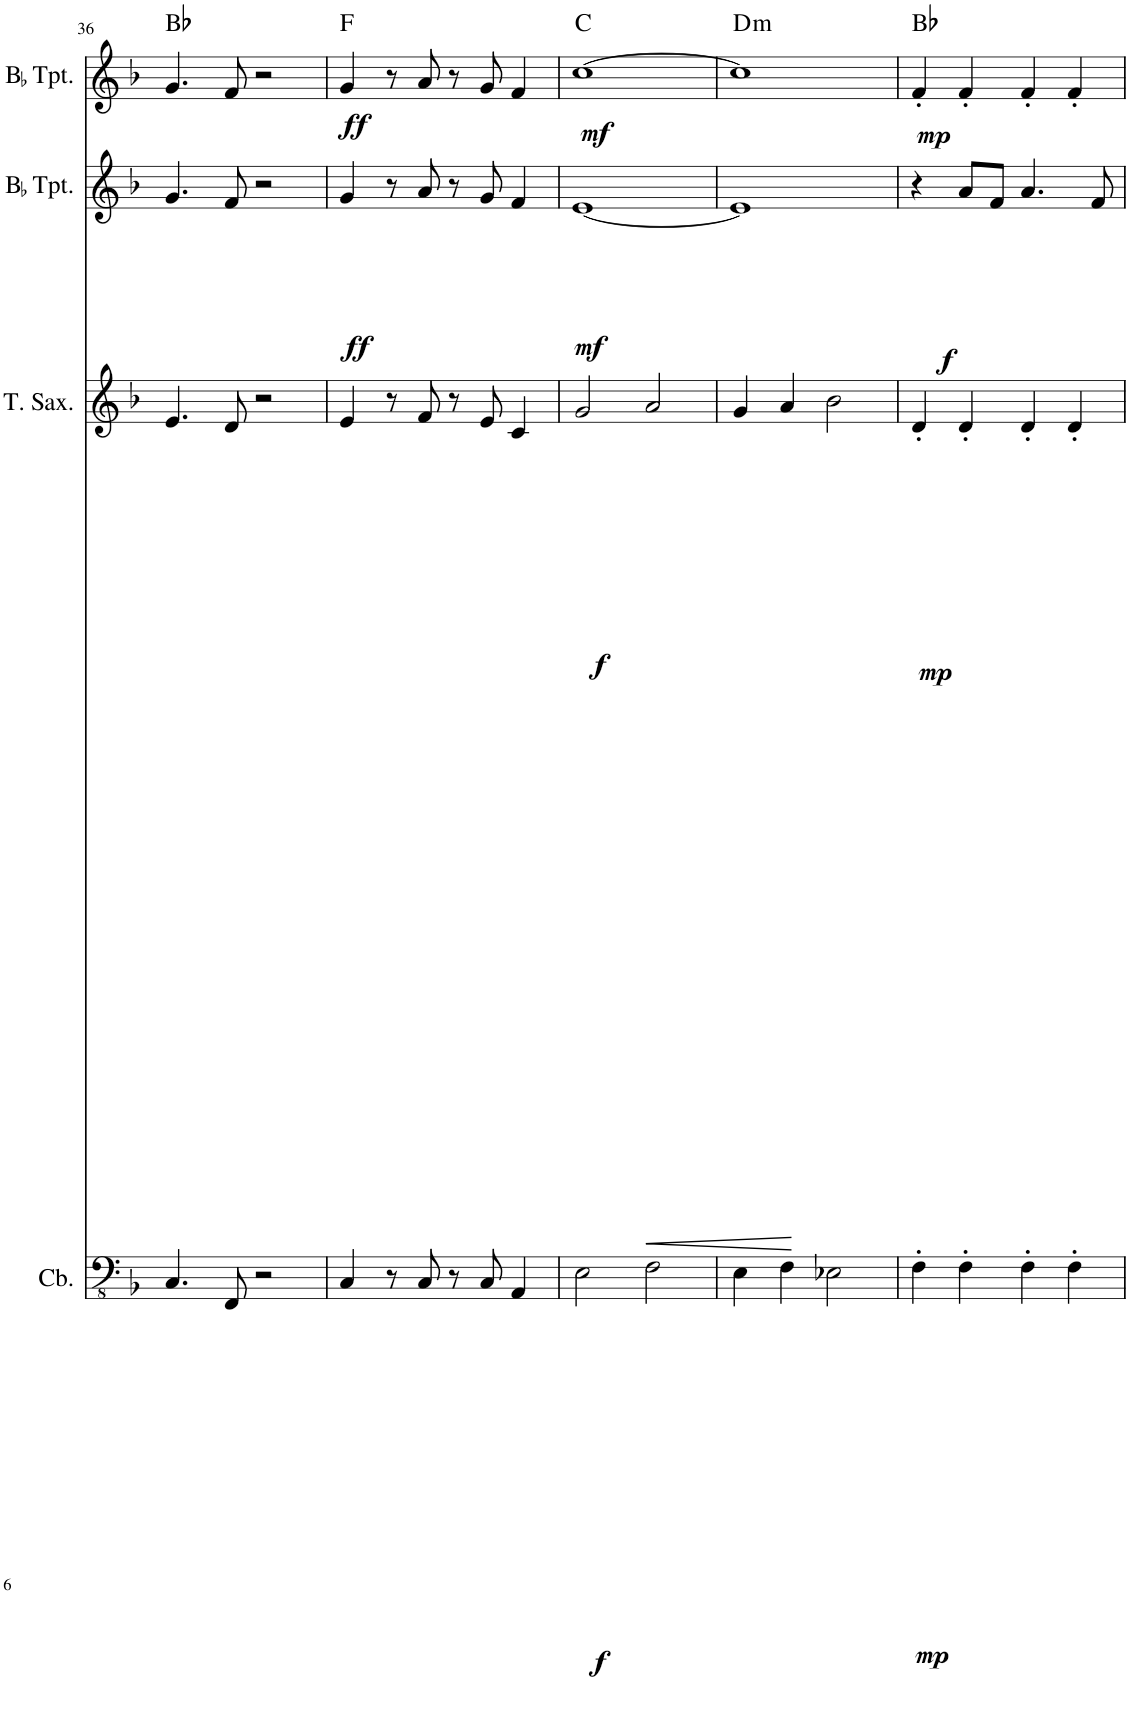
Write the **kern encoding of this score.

**kern	**dynam	**kern	**dynam	**kern	**dynam	**kern	**dynam	**harte
*part4	*part4	*part3	*part3	*part2	*part2	*part1	*part1	*part1
*staff4	*staff4	*staff3	*staff3	*staff2	*staff2	*staff1	*staff1	*
*I"Double Bass	*	*I"Tenor Saxophone	*	*I"BaccidentalFlat Trumpet	*	*I"BaccidentalFlat Trumpet	*	*
*	*	*I'T. Sax.	*	*I'BaccidentalFlat Tpt.	*	*I'BaccidentalFlat Tpt.	*	*
!!LO:PB:g=z
*clefFv4	*	*clefG2	*	*clefG2	*	*clefG2	*	*
*Trd7c12	*	*Trd8c14	*	*Trd1c2	*	*Trd1c2	*	*
*k[b-]	*	*k[b-]	*	*k[b-]	*	*k[b-]	*	*
*M4/4	*	*M4/4	*	*M4/4	*	*M4/4	*	*
=36	=36	=36	=36	=36	=36	=36	=36	=36
4.CC/	.	4.e/	.	4.g/	.	4.g/	.	Bb:maj
8FFF/	.	8d/	.	8f/	.	8f/	.	.
2r	.	2r	.	2r	.	2r	.	.
=37	=37	=37	=37	=37	=37	=37	=37	=37
!	!	!	!	!	!LO:DY:b	!	!LO:DY:b	!
4CC/	.	4e/	.	4g/	ff	4g/	ff	F:maj
8r	.	8r	.	8r	.	8r	.	.
8CC/	.	8f/	.	8a/	.	8a/	.	.
8r	.	8r	.	8r	.	8r	.	.
8CC/	.	8e/	.	8g/	.	8g/	.	.
4AAA/	.	4c/	.	4f/	.	4f/	.	.
=38	=38	=38	=38	=38	=38	=38	=38	=38
!	!LO:DY:b	!	!LO:DY:b	!	!LO:DY:b	!	!LO:DY:b	!
2EE\	f	2g/	f	[1e	mf	[1cc	mf	C:maj
!	!LO:HP:b	!	!LO:HP:b	!	!	!	!	!
2FF\	<	2a/	<	.	.	.	.	.
.	[	.	[	.	.	.	.	.
=39	=39	=39	=39	=39	=39	=39	=39	=39
!	!	!	!	!	!	!	!	!LO:H:kt=m
4EE\	.	4g/	.	1e]	.	1cc]	.	D:min
4FF\	.	4a/	.	.	.	.	.	.
2EE-X\	.	2b-\	.	.	.	.	.	.
=40	=40	=40	=40	=40	=40	=40	=40	=40
!	!LO:DY:b	!	!LO:DY:b	!	!LO:DY:b	!	!LO:DY:b	!
4FF'\	mp	4d'/	mp	4r	f	4f'/	mp	Bb:maj
4FF'\	.	4d'/	.	8a/L	.	4f'/	.	.
.	.	.	.	8f/J	.	.	.	.
4FF'\	.	4d'/	.	4.a/	.	4f'/	.	.
4FF'\	.	4d'/	.	.	.	4f'/	.	.
.	.	.	.	8f/	.	.	.	.
=	=	=	=	=	=	=	=	=
*-	*-	*-	*-	*-	*-	*-	*-	*-
